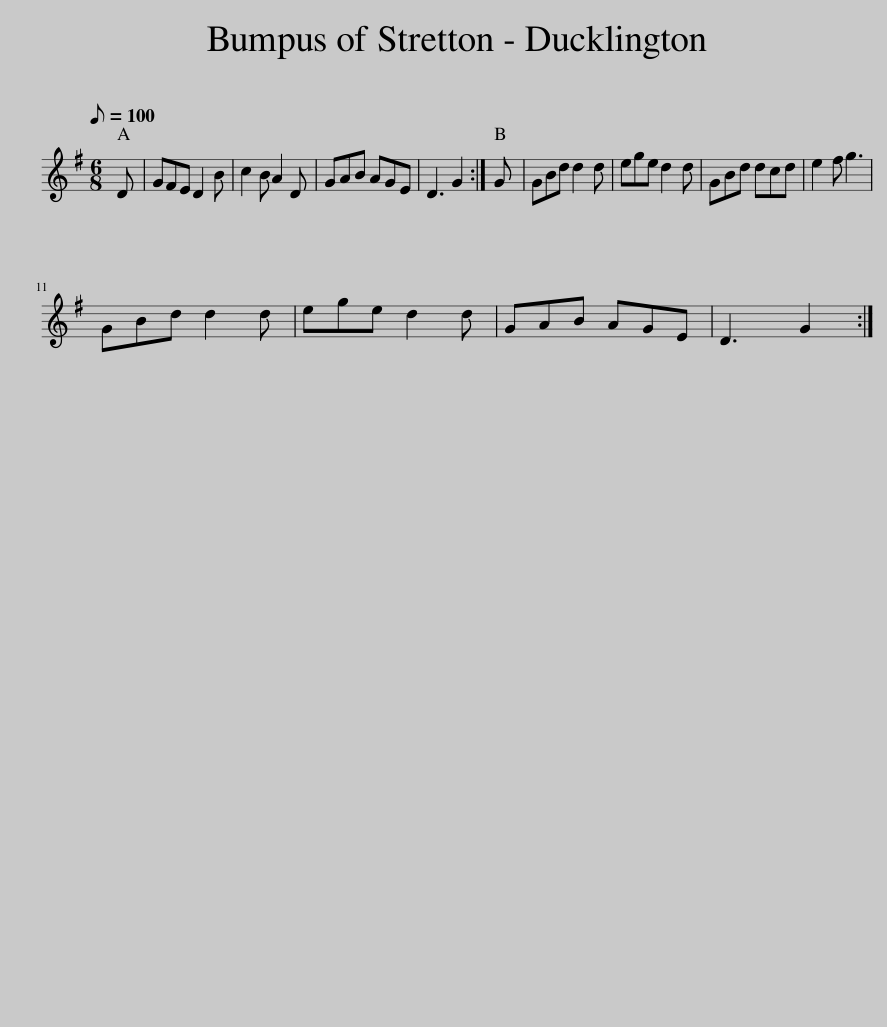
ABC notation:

X:1
L:1/8
Q:1/8=100
M:6/8
I:linebreak $
K:G
V:1 treble
V:1
 D | GFE D2 B | c2 B A2 D | GAB AGE | D3 G2 :| %5
 G | GBd d2 d | ege d2 d | GBd dcd | e2 f g3 |$ %10
 GBd d2 d | ege d2 d | GAB AGE | D3 G2 :| %14
